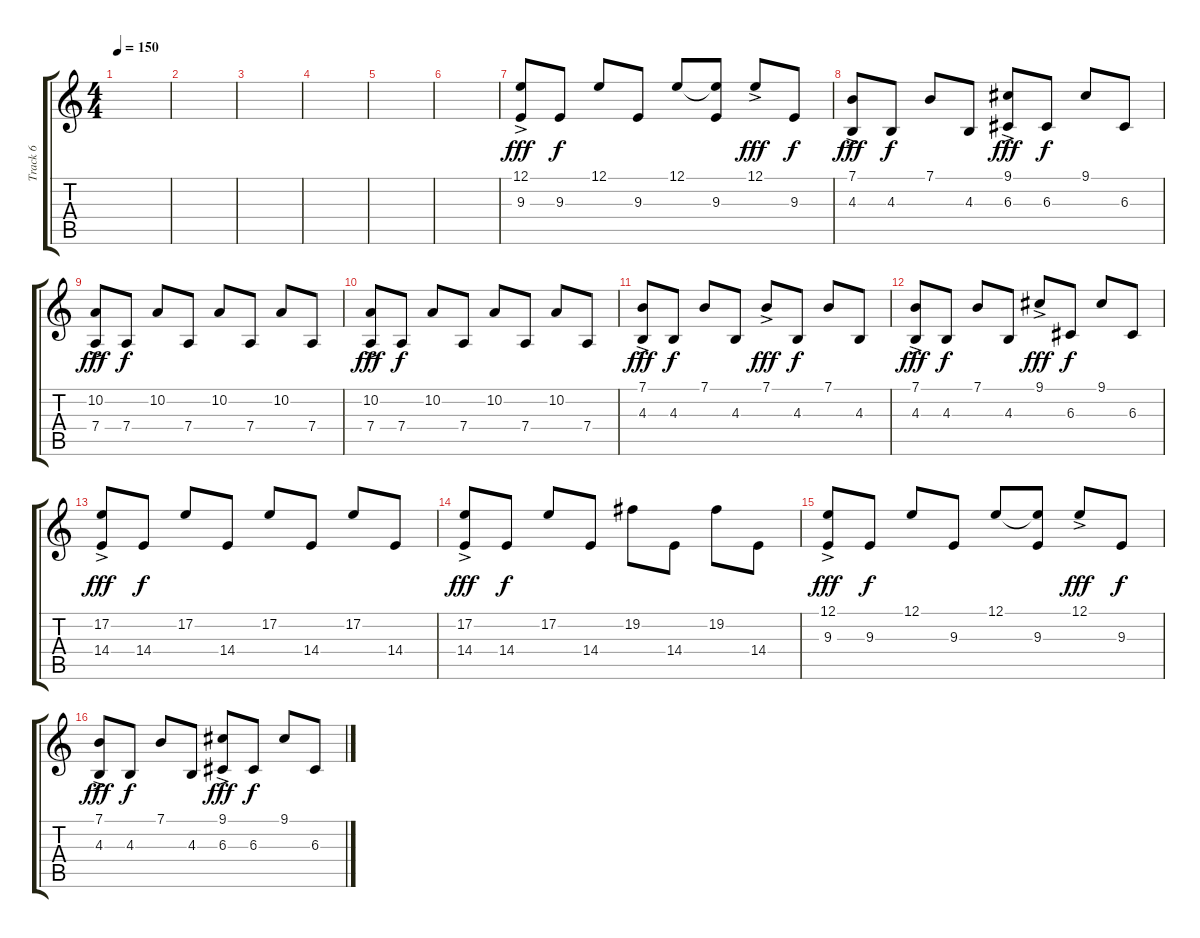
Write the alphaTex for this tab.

\track ("Track 6" "Track 6") {instrument electricpiano1}
\staff {score tabs}
\tuning (E4 B3 G3 D3 A2 E2) {hide}
\ts (4 4)
\tempo 150
\clef g2
\ks c
|
|
|
|
|
|
(12.1{ac} 9.3{ac}).8{dy fff volume 16} 9.3.8{dy f} 12.1.8 9.3.8 12.1.8 (12.1{t} 9.3).8 12.1{ac}.8{dy fff} 9.3.8{dy f} |
(7.1{ac} 4.3{ac}).8{dy fff} 4.3.8{dy f} 7.1.8 4.3.8 (9.1{ac} 6.3{ac}).8{dy fff} 6.3.8{dy f} 9.1.8 6.3.8 |
(10.2{ac} 7.4{ac}).8{dy fff} 7.4.8{dy f} 10.2.8 7.4.8 10.2.8 7.4.8 10.2.8 7.4.8 |
(10.2{ac} 7.4{ac}).8{dy fff} 7.4.8{dy f} 10.2.8 7.4.8 10.2.8 7.4.8 10.2.8 7.4.8 |
(7.1{ac} 4.3{ac}).8{dy fff} 4.3.8{dy f} 7.1.8 4.3.8 7.1{ac}.8{dy fff} 4.3.8{dy f} 7.1.8 4.3.8 |
(7.1{ac} 4.3{ac}).8{dy fff} 4.3.8{dy f} 7.1.8 4.3.8 9.1{ac}.8{dy fff} 6.3.8{dy f} 9.1.8 6.3.8 |
(17.2{ac} 14.4{ac}).8{dy fff} 14.4.8{dy f} 17.2.8 14.4.8 17.2.8 14.4.8 17.2.8 14.4.8 |
(17.2{ac} 14.4{ac}).8{dy fff} 14.4.8{dy f} 17.2.8 14.4.8 19.2.8 14.4.8 19.2.8 14.4.8 |
(12.1{ac} 9.3{ac}).8{dy fff} 9.3.8{dy f} 12.1.8 9.3.8 12.1.8 (12.1{t} 9.3).8 12.1{ac}.8{dy fff} 9.3.8{dy f} |
(7.1{ac} 4.3{ac}).8{dy fff} 4.3.8{dy f} 7.1.8 4.3.8 (9.1{ac} 6.3{ac}).8{dy fff} 6.3.8{dy f} 9.1.8 6.3.8
